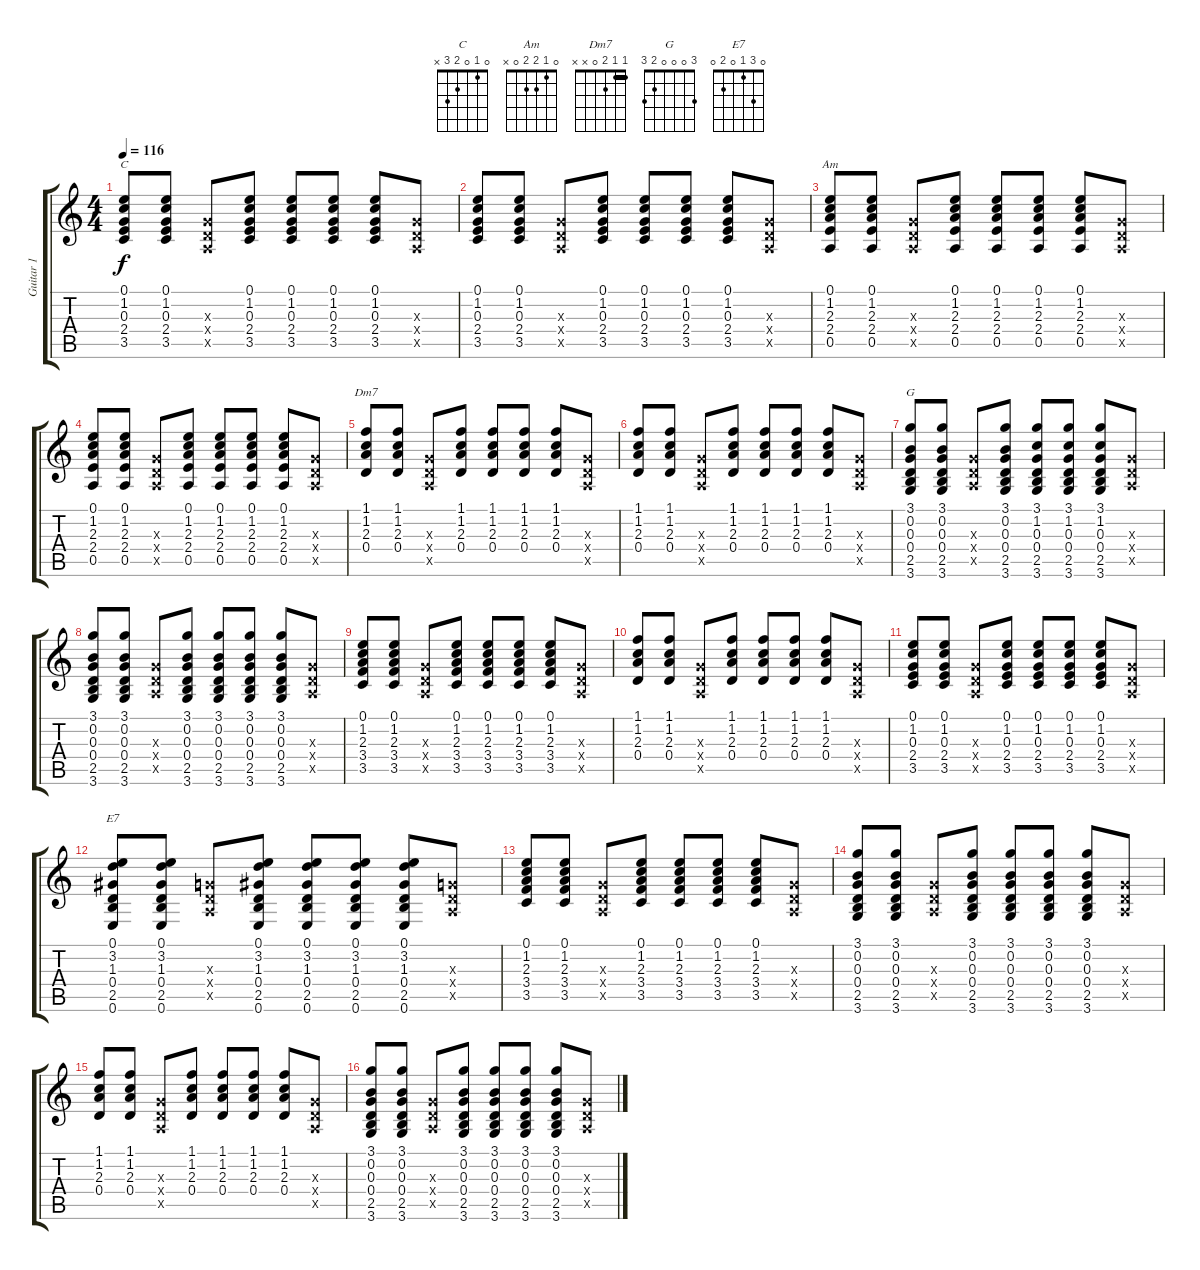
\track ("Guitar 1" "Guitar 1") {instrument acousticguitarsteel}
\staff {score tabs}
\tuning (E4 B3 G3 D3 A2 E2) {hide}
\chord ("C" 0 1 0 2 3 x)
\chord ("Am" 0 1 2 2 0 x)
\chord ("Dm7" 1 1 2 0 x x) {barre 1}
\chord ("G" 3 0 0 0 2 3)
\chord ("E7" 0 3 1 0 2 0)
\ts (4 4)
\tempo 116
\clef g2
\ks c
(0.1 1.2 0.3 2.4 3.5).8{ch "C" dy f} (0.1 1.2 0.3 2.4 3.5).8 (0.3{x} 0.4{x} 0.5{x}).8 (0.1 1.2 0.3 2.4 3.5).8 (0.1 1.2 0.3 2.4 3.5).8 (0.1 1.2 0.3 2.4 3.5).8 (0.1 1.2 0.3 2.4 3.5).8 (0.3{x} 0.4{x} 0.5{x}).8 |
(0.1 1.2 0.3 2.4 3.5).8 (0.1 1.2 0.3 2.4 3.5).8 (0.3{x} 0.4{x} 0.5{x}).8 (0.1 1.2 0.3 2.4 3.5).8 (0.1 1.2 0.3 2.4 3.5).8 (0.1 1.2 0.3 2.4 3.5).8 (0.1 1.2 0.3 2.4 3.5).8 (0.3{x} 0.4{x} 0.5{x}).8 |
(0.1 1.2 2.3 2.4 0.5).8{ch "Am"} (0.1 1.2 2.3 2.4 0.5).8 (0.3{x} 0.4{x} 0.5{x}).8 (0.1 1.2 2.3 2.4 0.5).8 (0.1 1.2 2.3 2.4 0.5).8 (0.1 1.2 2.3 2.4 0.5).8 (0.1 1.2 2.3 2.4 0.5).8 (0.3{x} 0.4{x} 0.5{x}).8 |
(0.1 1.2 2.3 2.4 0.5).8 (0.1 1.2 2.3 2.4 0.5).8 (0.3{x} 0.4{x} 0.5{x}).8 (0.1 1.2 2.3 2.4 0.5).8 (0.1 1.2 2.3 2.4 0.5).8 (0.1 1.2 2.3 2.4 0.5).8 (0.1 1.2 2.3 2.4 0.5).8 (0.3{x} 0.4{x} 0.5{x}).8 |
(1.1 1.2 2.3 0.4).8{ch "Dm7"} (1.1 1.2 2.3 0.4).8 (0.3{x} 0.4{x} 0.5{x}).8 (1.1 1.2 2.3 0.4).8 (1.1 1.2 2.3 0.4).8 (1.1 1.2 2.3 0.4).8 (1.1 1.2 2.3 0.4).8 (0.3{x} 0.4{x} 0.5{x}).8 |
(1.1 1.2 2.3 0.4).8 (1.1 1.2 2.3 0.4).8 (0.3{x} 0.4{x} 0.5{x}).8 (1.1 1.2 2.3 0.4).8 (1.1 1.2 2.3 0.4).8 (1.1 1.2 2.3 0.4).8 (1.1 1.2 2.3 0.4).8 (0.3{x} 0.4{x} 0.5{x}).8 |
(3.1 0.2 0.3 0.4 2.5 3.6).8{ch "G"} (3.1 0.2 0.3 0.4 2.5 3.6).8 (0.3{x} 0.4{x} 0.5{x}).8 (3.1 0.2 0.3 0.4 2.5 3.6).8 (3.1 1.2 0.3 0.4 2.5 3.6).8 (3.1 1.2 0.3 0.4 2.5 3.6).8 (3.1 1.2 0.3 0.4 2.5 3.6).8 (0.3{x} 0.4{x} 0.5{x}).8 |
(3.1 0.2 0.3 0.4 2.5 3.6).8 (3.1 0.2 0.3 0.4 2.5 3.6).8 (0.3{x} 0.4{x} 0.5{x}).8 (3.1 0.2 0.3 0.4 2.5 3.6).8 (3.1 0.2 0.3 0.4 2.5 3.6).8 (3.1 0.2 0.3 0.4 2.5 3.6).8 (3.1 0.2 0.3 0.4 2.5 3.6).8 (0.3{x} 0.4{x} 0.5{x}).8 |
(0.1 1.2 2.3 3.4 3.5).8 (0.1 1.2 2.3 3.4 3.5).8 (0.3{x} 0.4{x} 0.5{x}).8 (0.1 1.2 2.3 3.4 3.5).8 (0.1 1.2 2.3 3.4 3.5).8 (0.1 1.2 2.3 3.4 3.5).8 (0.1 1.2 2.3 3.4 3.5).8 (0.3{x} 0.4{x} 0.5{x}).8 |
(1.1 1.2 2.3 0.4).8 (1.1 1.2 2.3 0.4).8 (0.3{x} 0.4{x} 0.5{x}).8 (1.1 1.2 2.3 0.4).8 (1.1 1.2 2.3 0.4).8 (1.1 1.2 2.3 0.4).8 (1.1 1.2 2.3 0.4).8 (0.3{x} 0.4{x} 0.5{x}).8 |
(0.1 1.2 0.3 2.4 3.5).8 (0.1 1.2 0.3 2.4 3.5).8 (0.3{x} 0.4{x} 0.5{x}).8 (0.1 1.2 0.3 2.4 3.5).8 (0.1 1.2 0.3 2.4 3.5).8 (0.1 1.2 0.3 2.4 3.5).8 (0.1 1.2 0.3 2.4 3.5).8 (0.3{x} 0.4{x} 0.5{x}).8 |
(0.1 3.2 1.3 0.4 2.5 0.6).8{ch "E7"} (0.1 3.2 1.3 0.4 2.5 0.6).8 (0.3{x} 0.4{x} 0.5{x}).8 (0.1 3.2 1.3 0.4 2.5 0.6).8 (0.1 3.2 1.3 0.4 2.5 0.6).8 (0.1 3.2 1.3 0.4 2.5 0.6).8 (0.1 3.2 1.3 0.4 2.5 0.6).8 (0.3{x} 0.4{x} 0.5{x}).8 |
(0.1 1.2 2.3 3.4 3.5).8 (0.1 1.2 2.3 3.4 3.5).8 (0.3{x} 0.4{x} 0.5{x}).8 (0.1 1.2 2.3 3.4 3.5).8 (0.1 1.2 2.3 3.4 3.5).8 (0.1 1.2 2.3 3.4 3.5).8 (0.1 1.2 2.3 3.4 3.5).8 (0.3{x} 0.4{x} 0.5{x}).8 |
(3.1 0.2 0.3 0.4 2.5 3.6).8 (3.1 0.2 0.3 0.4 2.5 3.6).8 (0.3{x} 0.4{x} 0.5{x}).8 (3.1 0.2 0.3 0.4 2.5 3.6).8 (3.1 0.2 0.3 0.4 2.5 3.6).8 (3.1 0.2 0.3 0.4 2.5 3.6).8 (3.1 0.2 0.3 0.4 2.5 3.6).8 (0.3{x} 0.4{x} 0.5{x}).8 |
(1.1 1.2 2.3 0.4).8 (1.1 1.2 2.3 0.4).8 (0.3{x} 0.4{x} 0.5{x}).8 (1.1 1.2 2.3 0.4).8 (1.1 1.2 2.3 0.4).8 (1.1 1.2 2.3 0.4).8 (1.1 1.2 2.3 0.4).8 (0.3{x} 0.4{x} 0.5{x}).8 |
(3.1 0.2 0.3 0.4 2.5 3.6).8 (3.1 0.2 0.3 0.4 2.5 3.6).8 (0.3{x} 0.4{x} 0.5{x}).8 (3.1 0.2 0.3 0.4 2.5 3.6).8 (3.1 0.2 0.3 0.4 2.5 3.6).8 (3.1 0.2 0.3 0.4 2.5 3.6).8 (3.1 0.2 0.3 0.4 2.5 3.6).8 (0.3{x} 0.4{x} 0.5{x}).8
